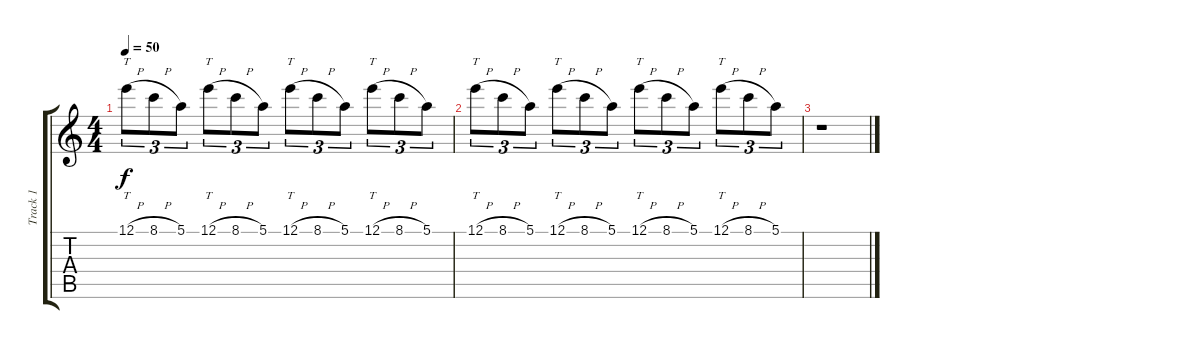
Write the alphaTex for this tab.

\track ("Track 1" "Track 1") {instrument acousticguitarsteel}
\staff {score tabs}
\tuning (E4 B3 G3 D3 A2 E2) {hide}
\ts (4 4)
\tempo 50
\clef g2
\ks c
12.1{h}.8{tt tu (3 2) dy f instrument acousticguitarsteel} 8.1{h}.8{tu (3 2)} 5.1.8{tu (3 2)} 12.1{h}.8{tt tu (3 2)} 8.1{h}.8{tu (3 2)} 5.1.8{tu (3 2)} 12.1{h}.8{tt tu (3 2)} 8.1{h}.8{tu (3 2)} 5.1.8{tu (3 2)} 12.1{h}.8{tt tu (3 2)} 8.1{h}.8{tu (3 2)} 5.1.8{tu (3 2)} |
12.1{h}.8{tt tu (3 2)} 8.1{h}.8{tu (3 2)} 5.1.8{tu (3 2)} 12.1{h}.8{tt tu (3 2)} 8.1{h}.8{tu (3 2)} 5.1.8{tu (3 2)} 12.1{h}.8{tt tu (3 2)} 8.1{h}.8{tu (3 2)} 5.1.8{tu (3 2)} 12.1{h}.8{tt tu (3 2)} 8.1{h}.8{tu (3 2)} 5.1.8{tu (3 2)} |
r.1
